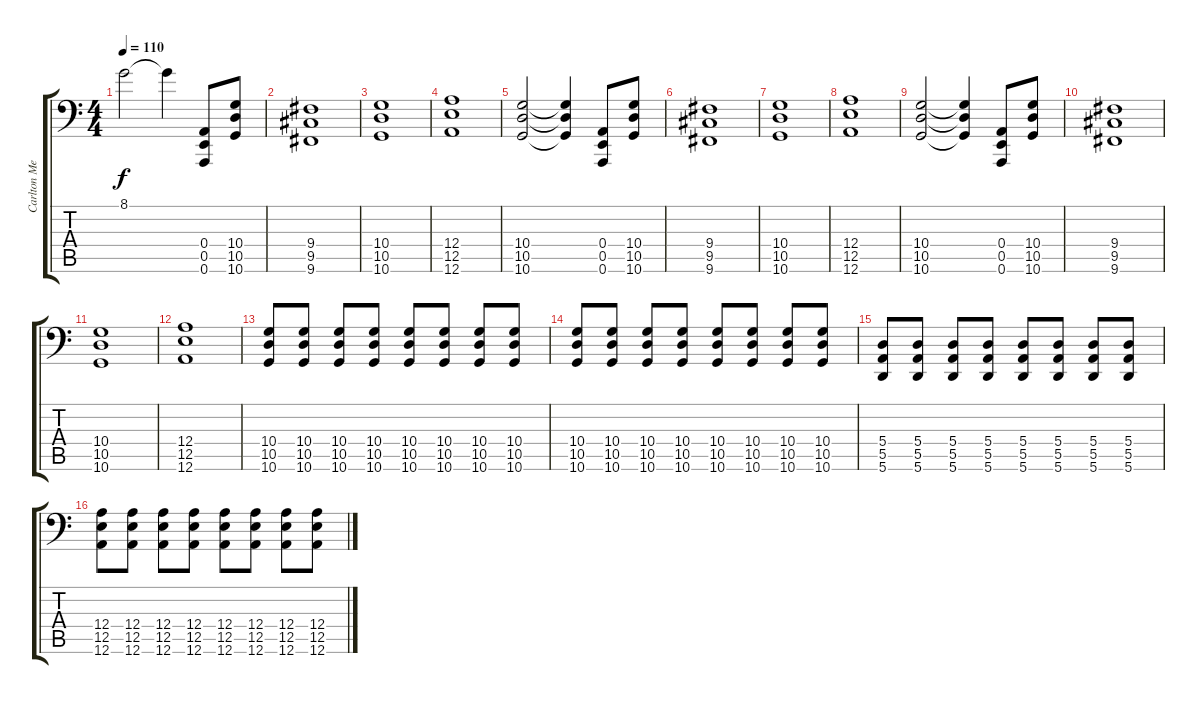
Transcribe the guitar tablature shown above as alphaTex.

\track ("Carlton Megalodon" "Carlton Me") {instrument pad3polysynth}
\staff {score tabs}
\tuning (B3 Gb3 D3 A2 E2 A1) {hide}
\ts (4 4)
\tempo 110
\clef f4
\ks c
8.1.2{dy f} 8.1{t}.4 (0.4 0.5 0.6).8{instrument overdrivenguitar} (10.4 10.5 10.6).8 |
(9.4 9.5 9.6).1 |
(10.4 10.5 10.6).1 |
(12.4 12.5 12.6).1 |
(10.4 10.5 10.6).2 (10.4{t} 10.5{t} 10.6{t}).4 (0.4 0.5 0.6).8 (10.4 10.5 10.6).8 |
(9.4 9.5 9.6).1 |
(10.4 10.5 10.6).1 |
(12.4 12.5 12.6).1 |
(10.4 10.5 10.6).2 (10.4{t} 10.5{t} 10.6{t}).4 (0.4 0.5 0.6).8 (10.4 10.5 10.6).8 |
(9.4 9.5 9.6).1 |
(10.4 10.5 10.6).1 |
(12.4 12.5 12.6).1 |
(10.4 10.5 10.6).8 (10.4 10.5 10.6).8 (10.4 10.5 10.6).8 (10.4 10.5 10.6).8 (10.4 10.5 10.6).8 (10.4 10.5 10.6).8 (10.4 10.5 10.6).8 (10.4 10.5 10.6).8 |
(10.4 10.5 10.6).8 (10.4 10.5 10.6).8 (10.4 10.5 10.6).8 (10.4 10.5 10.6).8 (10.4 10.5 10.6).8 (10.4 10.5 10.6).8 (10.4 10.5 10.6).8 (10.4 10.5 10.6).8 |
(5.4 5.5 5.6).8 (5.4 5.5 5.6).8 (5.4 5.5 5.6).8 (5.4 5.5 5.6).8 (5.4 5.5 5.6).8 (5.4 5.5 5.6).8 (5.4 5.5 5.6).8 (5.4 5.5 5.6).8 |
(12.4 12.5 12.6).8 (12.4 12.5 12.6).8 (12.4 12.5 12.6).8 (12.4 12.5 12.6).8 (12.4 12.5 12.6).8 (12.4 12.5 12.6).8 (12.4 12.5 12.6).8 (12.4 12.5 12.6).8
